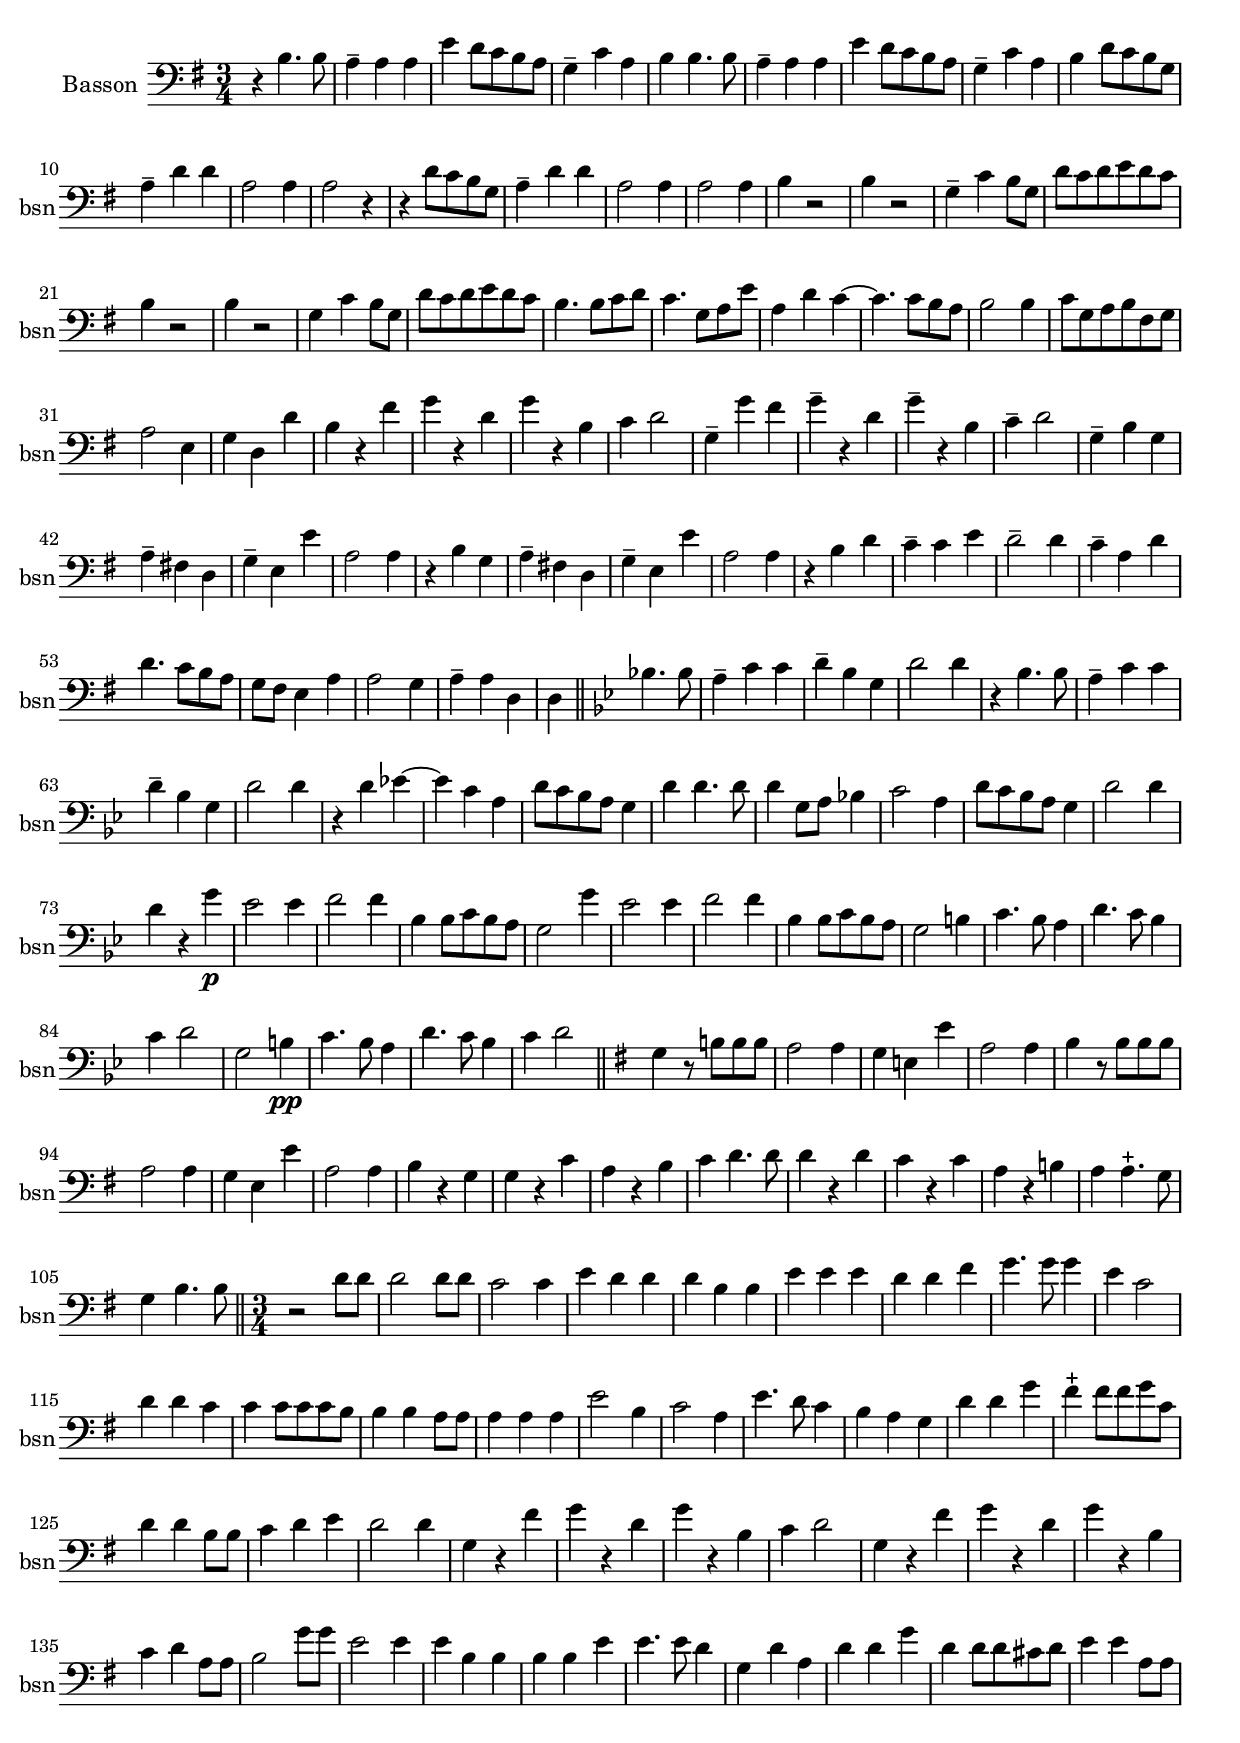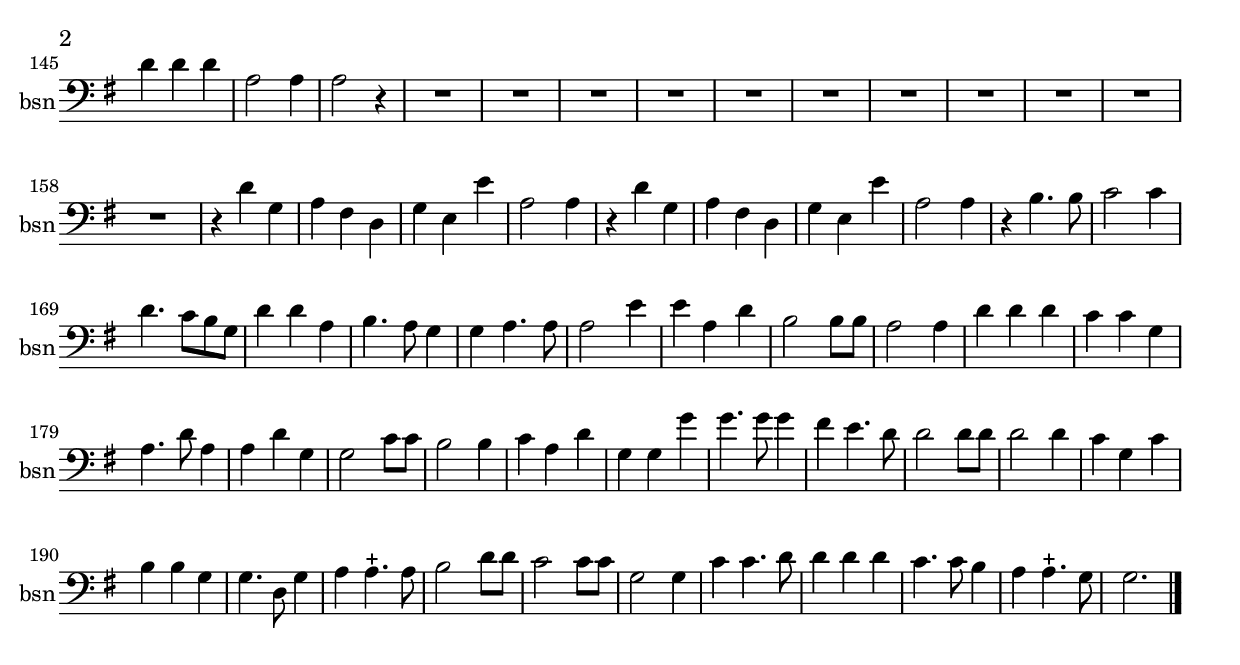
\version "2.17.7"

\context Voice = "Basson"

\relative c' { 
	\set Staff.instrumentName = \markup { \column { "Basson" } }
	\set Staff.midiInstrument = "bassoon"
	\set Staff.shortInstrumentName =#"bsn"
	\set Staff.printKeyCancellation = ##f
	\override Staff.VerticalAxisGroup.minimum-Y-extent = #'(-6 . 6)
	\override TextScript.padding = #2.0
	\override MultiMeasureRest.expand-limit = 1
	\once \override Staff.TimeSignature.style = #'()
	
 
%  {     \override Score.BarNumber.break-visibility =#end-of-line-invisible
%  	  \resetBarnum
%         \override  Score.BarNumber.self-alignment-X = #LEFT
%  }
  	

  		
  		\time 3/4
  		\clef bass %alto
                \key g \major
          	
       r4 b4. b8 | a4-- a a | e'4 d8  c b a | g4-- c a | b b4. b8 |  
     
%736
	a4-- a a | e' d8 c b a | g4-- c a | b d8 c b g | a4-- d d | a2 a4 | a2 r4 | 
	r d8 c b g | a4-- d d | a2 a4 |  a2 a4 | b r2 |
%748
	b4 r2 g4-- c b8 g | d' c d e d c | b4 r2 | b4 r2 | g4 c b8 g | 
%page 214
	d'8 c d e d c | b4. b8 c d | c4. g8 a e' | a,4 d c~ | c4. c8 b a | b2 b4
%760
	c8 g a b fis g | a2 e4 | g d d' | b r fis' | g r d | g r b, |
%766
	c4 d2 | g,4-- g' fis | g4-- r d | g-- r b, | c-- d2 | g,4-- b g |
%772
	a4-- fis! d | g-- e e' | a,2 a4 | r b g | a-- fis! d |
%page 216
	g4-- e e' | a,2 a4 | r b d | c-- c e | d2-- d4 | 
%782
	c4-- a d | d4. c8 b a | g fis e4 a | a2 g4 | a-- a d, |
%page 217
	d4 \bar "||" 
	\key bes \major bes'!4. bes8 | a4-- c c | d-- bes g | d'2 d4 | r bes4. bes8 |
%792
	a4-- c c | d-- bes g | d'2 d4 | r d es!4~ | es c a
%page 218
	d8 c bes a g4 | d'4 d4. d8 | d4 g,8 a bes!4 | c2 a4 | d8 c bes a g4 |
%802
	d'2 d4 | d r g\p | es2 es4 | f2 f4 | bes, bes8 c bes a |
%page 219
	g2 g'4 | es2 es4 | f2 f4 | bes, bes8 c bes a | g2 b4 | 
%812
	c4. bes8 a4 | d4. c8 bes4 | c d2 | g, b4\pp| 
%816
	c4. bes8 a4 | d4. c8 bes4 | c d2 |\bar "||"
	 \key g \major
	 g,4 r8 b! b b
%Page 220
	 a2 a4 | g e! e' | a,2 a4 | b r8 b b b | a2 a4 | g e e' | a,2 a4 | b r g |
% page 221
	g4 r c | a r b | c d4. d8 | d4 r d | c r c | a r b! | 
	a a4.-+ g8 | g4 b4. b8 \bar "||"

		
	\time 3/4
%Page 222
	r2 d8 d | d2 d8 d | c2 c4 | e d d | d b b | 
	e e e | d d fis | g4. g8 g4 | e c2 d4 d c |
%page 223 - mes. 846
	c4 c8 c c b | b4 b a8 a | a4 a a | e'2 b4 | c2 a4 | 
	e'4. d8 c4 | b a g | d' d g | fis-+ fis8 fis g c, | d4 d b8 b 
%page 224 - mes. 856
	 c4 d e | d2 d4 | g, r fis' | g r d | g r b, | 
	 c d2 | g,4 r fis' | g r d | g r b, | c d a8 a | 
% page 225 - mes. 866
	b2 g'8 g | e2 e4 | e b b | b b e | e4. e8 d4 |
	g, d' a | d d g | d d8 d cis d | e4 e a,8 a | 
%page 226 - mes 875
	d4 d d | a2 a4 | a2 r4 | R2.*11  		
%page 227 - mes 889
	r4 d g, | a fis d | g e e' | a,2 a4 | r d g,| 
	a fis d | g e e' | a,2 a4 | r b4. b8 | c2 c4 |
%page 228
	d4. c8 b g | d'4 d a | b4. a8 g4 | g a4. a8 | a2 e'4 | e a, d |
	b2 b8 b | a2 a4 | d d d | c c g | a4. d8 a4 |
%page 229 - mes. 910
	a4 d g, | g2 c8 c | b2 b4 | c a d | g, g g' |
	g4. g8 g4 | fis e4. d8 | d2 d8 d | d2 d4 | c g c | b b g | g4. d8 g4 
%page 230 mes 922
	a4 a4.-+ a8 | b2 d8 d | c2 c8 c | 
	g2 g4 | c c4. d8 | d4 d d | c4. c8 b4 | a a4.-+ g8 | g2. \bar "|."
	
	
}

%%%%%%%%%%%%%%%%%%%%%%%%           fin voix 4  (basson)           %%%%%%%%%%%%%%
